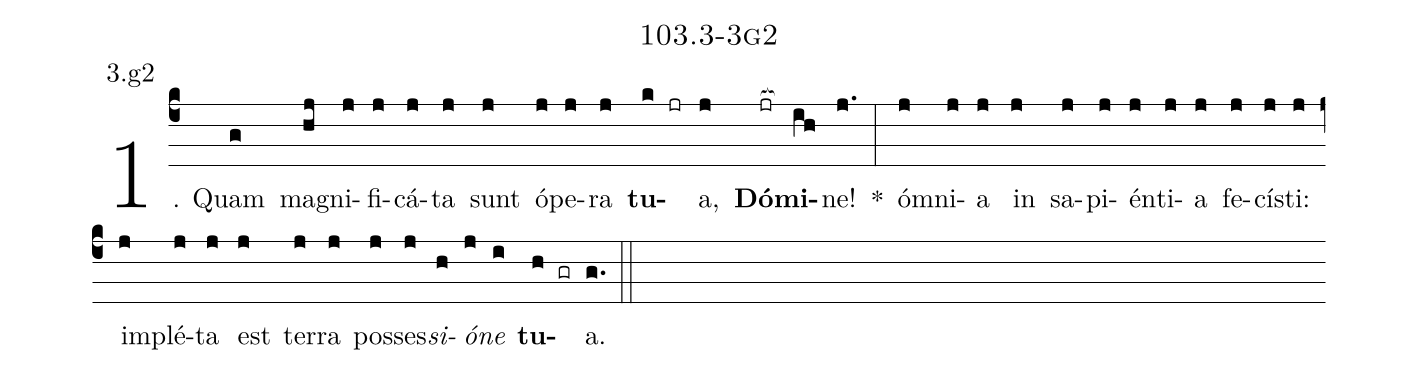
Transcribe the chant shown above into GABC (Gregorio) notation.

name: 103.3-3g2;
annotation: 3.g2;
%%
(c4)1. Quam(g) ma(hj)gni(j)fi(j)cá(j)ta(j) sunt(j) ó(j)pe(j)ra(j) <b>tu</b>(k jr)a,(j) <b>Dó</b>(jr[ocb:1{])<b>mi</b>(ih[ocb:0}])ne!(j.) *(:) óm(j)ni(j)a(j) in(j) sa(j)pi(j)én(j)ti(j)a(j) fe(j)cís(j)ti:(j) im(j)plé(j)ta(j) est(j) ter(j)ra(j) pos(j)ses(j)<i>si</i>(h)<i>ó</i>(j)<i>ne</i>(i) <b>tu</b>(h gr)a.(g.) (::)


%E(j) u(h) o(j) u(i) a(h) e.(g.) (::)
